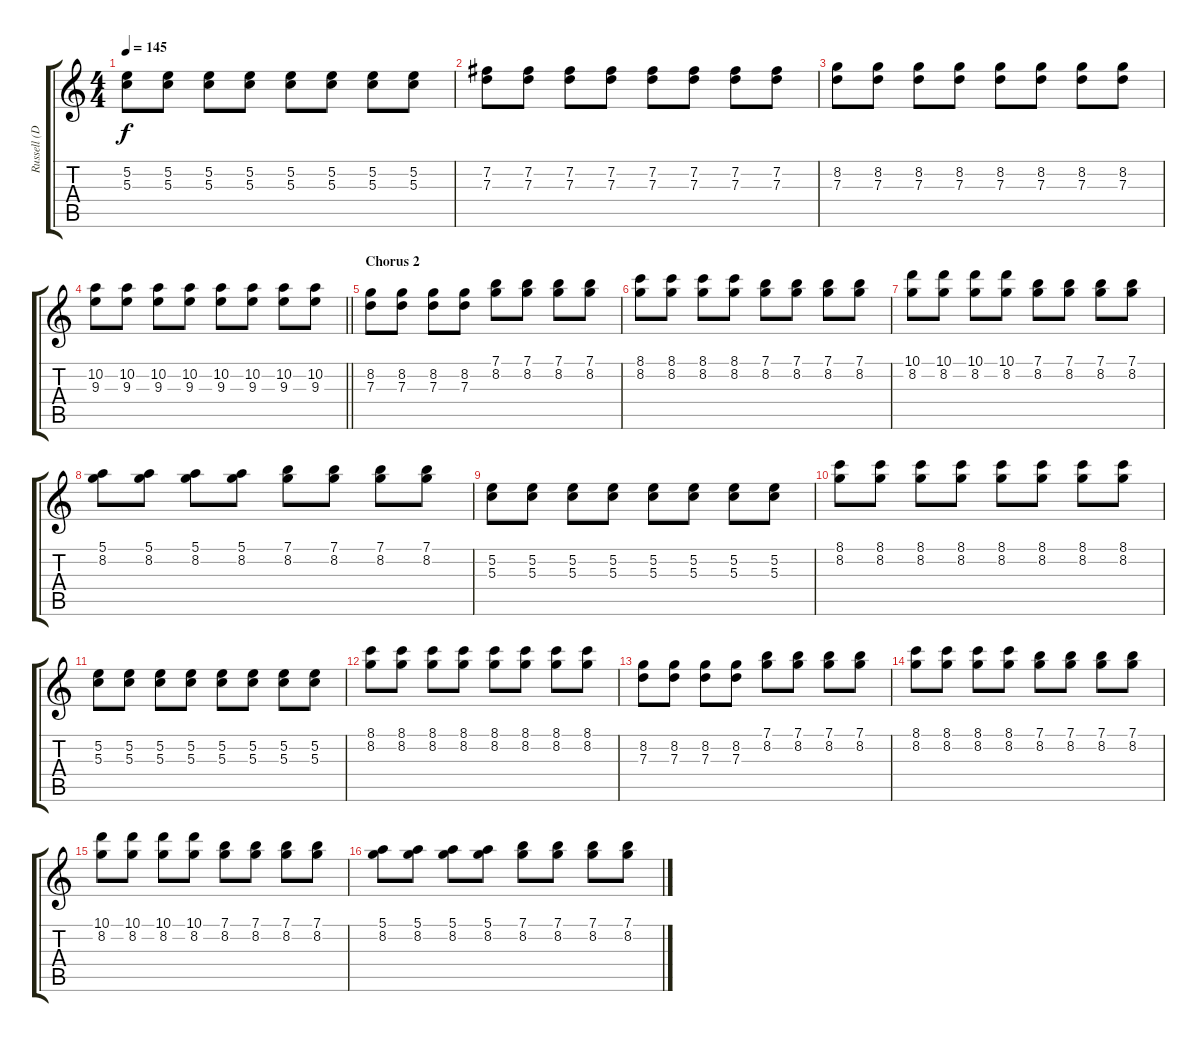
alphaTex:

\track ("Russell (Delay)" "Russell (D") {instrument electricguitarjazz}
\staff {score tabs}
\tuning (E4 B3 G3 D3 A2 E2) {hide}
\ts (4 4)
\tempo 145
\clef g2
\ks c
(5.2 5.3).8{dy f} (5.2 5.3).8 (5.2 5.3).8 (5.2 5.3).8 (5.2 5.3).8 (5.2 5.3).8 (5.2 5.3).8 (5.2 5.3).8 |
(7.2 7.3).8 (7.2 7.3).8 (7.2 7.3).8 (7.2 7.3).8 (7.2 7.3).8 (7.2 7.3).8 (7.2 7.3).8 (7.2 7.3).8 |
(8.2 7.3).8 (8.2 7.3).8 (8.2 7.3).8 (8.2 7.3).8 (8.2 7.3).8 (8.2 7.3).8 (8.2 7.3).8 (8.2 7.3).8 |
\barLineRight lightlight
(10.2 9.3).8 (10.2 9.3).8 (10.2 9.3).8 (10.2 9.3).8 (10.2 9.3).8 (10.2 9.3).8 (10.2 9.3).8 (10.2 9.3).8 |
\section ("" "Chorus 2")
(8.2 7.3).8 (8.2 7.3).8 (8.2 7.3).8 (8.2 7.3).8 (7.1 8.2).8 (7.1 8.2).8 (7.1 8.2).8 (7.1 8.2).8 |
(8.1 8.2).8 (8.1 8.2).8 (8.1 8.2).8 (8.1 8.2).8 (7.1 8.2).8 (7.1 8.2).8 (7.1 8.2).8 (7.1 8.2).8 |
(10.1 8.2).8 (10.1 8.2).8 (10.1 8.2).8 (10.1 8.2).8 (7.1 8.2).8 (7.1 8.2).8 (7.1 8.2).8 (7.1 8.2).8 |
(5.1 8.2).8 (5.1 8.2).8 (5.1 8.2).8 (5.1 8.2).8 (7.1 8.2).8 (7.1 8.2).8 (7.1 8.2).8 (7.1 8.2).8 |
(5.2 5.3).8 (5.2 5.3).8 (5.2 5.3).8 (5.2 5.3).8 (5.2 5.3).8 (5.2 5.3).8 (5.2 5.3).8 (5.2 5.3).8 |
(8.1 8.2).8 (8.1 8.2).8 (8.1 8.2).8 (8.1 8.2).8 (8.1 8.2).8 (8.1 8.2).8 (8.1 8.2).8 (8.1 8.2).8 |
(5.2 5.3).8 (5.2 5.3).8 (5.2 5.3).8 (5.2 5.3).8 (5.2 5.3).8 (5.2 5.3).8 (5.2 5.3).8 (5.2 5.3).8 |
(8.1 8.2).8 (8.1 8.2).8 (8.1 8.2).8 (8.1 8.2).8 (8.1 8.2).8 (8.1 8.2).8 (8.1 8.2).8 (8.1 8.2).8 |
(8.2 7.3).8 (8.2 7.3).8 (8.2 7.3).8 (8.2 7.3).8 (7.1 8.2).8 (7.1 8.2).8 (7.1 8.2).8 (7.1 8.2).8 |
(8.1 8.2).8 (8.1 8.2).8 (8.1 8.2).8 (8.1 8.2).8 (7.1 8.2).8 (7.1 8.2).8 (7.1 8.2).8 (7.1 8.2).8 |
(10.1 8.2).8 (10.1 8.2).8 (10.1 8.2).8 (10.1 8.2).8 (7.1 8.2).8 (7.1 8.2).8 (7.1 8.2).8 (7.1 8.2).8 |
(5.1 8.2).8 (5.1 8.2).8 (5.1 8.2).8 (5.1 8.2).8 (7.1 8.2).8 (7.1 8.2).8 (7.1 8.2).8 (7.1 8.2).8
